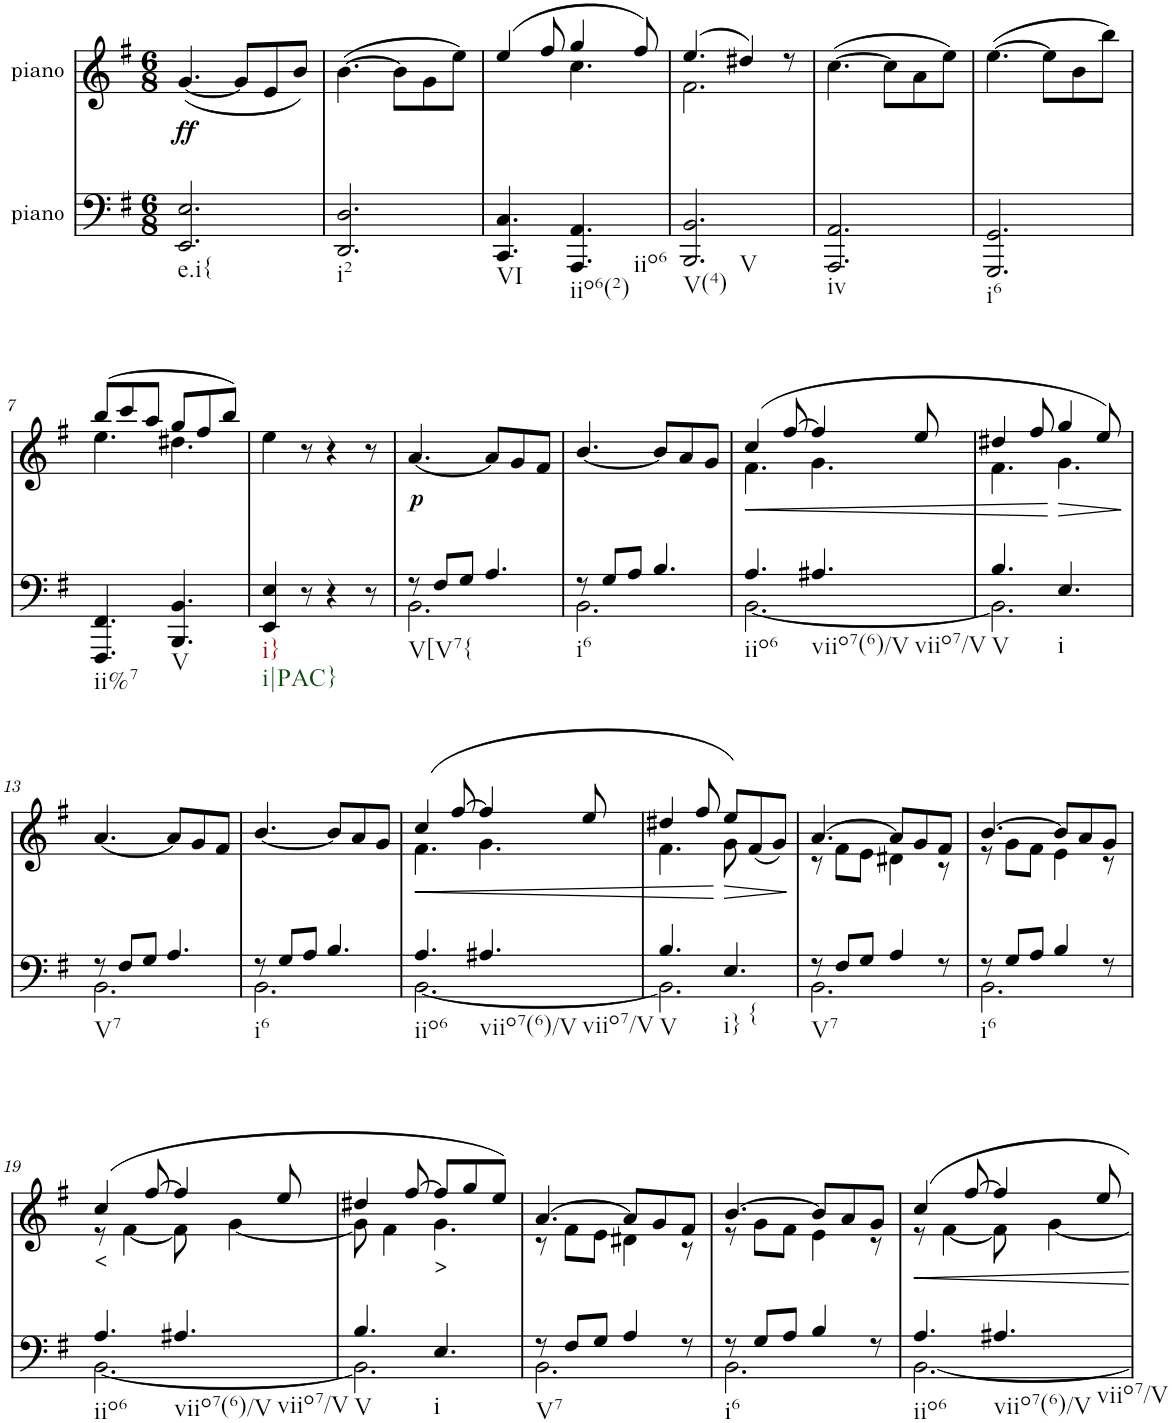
**kern	**kern	**text	**dynam
*part2	*part1	*part1	*part1
*staff2	*staff1	*staff1	*staff1
*I"piano	*I"piano	*	*
*I'Pno	*I'Pno	*	*
*clefF4	*clefG2	*	*
*k[f#]	*k[f#]	*	*
*e:	*e:	*	*
*M6/8	*M6/8	*	*
=1	=1	=1	=1
!LO:TX:b:t=e.i{	!	!	!
!	!	!LO:LY:b	!
2.EE/ 2.E/	([4.g/	.	.
.	8g/L]	.	.
.	8e/	.	.
.	8b/J)	.	.
=2	=2	=2	=2
!LO:TX:b:t=i2	!	!	!
2.DD/ 2.D/	([4.b\	.	.
.	8b\L]	.	.
.	8g\	.	.
.	8ee\J)	.	.
=3	=3	=3	=3
*	*^	*	*
!LO:TX:b:t=VI	!	!	!	!
4.CC/ 4.C/	(4ee/	4.ryy	.	.
.	8ff#/	.	.	.
!LO:TX:b:t=iio6(2)	!	!	!	!
!LO:TX:b:t=iio6	!	!	!	!
4.AAA/ 4.AA/	4gg/	4.cc\	.	.
.	8ff#/)	.	.	.
=4	=4	=4	=4	=4
!LO:TX:b:t=V(4)	!	!	!	!
!LO:TX:b:t=V	!	!	!	!
2.BBB/ 2.BB/	(4.ee/	2.f#\	.	.
.	4dd#X/)	.	.	.
.	8r	.	.	.
*	*v	*v	*	*
=5	=5	=5	=5
!LO:TX:b:t=iv	!	!	!
2.AAA/ 2.AA/	([4.cc\	.	.
.	8cc\L]	.	.
.	8a\	.	.
.	8ee\J)	.	.
=6	=6	=6	=6
!LO:TX:b:t=i6	!	!	!
2.GGG/ 2.GG/	([4.ee\	.	.
.	8ee\L]	.	.
.	8b\	.	.
.	8bb\J)	.	.
!!LO:LB:g=z
=7	=7	=7	=7
*	*^	*	*
!LO:TX:b:t=ii%7	!	!	!	!
4.FFF#/ 4.FF#/	(8bb/L	4.ee\	.	.
.	8ccc/	.	.	.
.	8aa/J	.	.	.
!LO:TX:b:t=V	!	!	!	!
4.BBB/ 4.BB/	8gg/L	4.dd#X\	.	.
.	8ff#/	.	.	.
.	8bb/J)	.	.	.
*	*v	*v	*	*
=8	=8	=8	=8
!LO:TX:b:t=i}	!	!	!
!LO:TX:b:t=i|PAC}	!	!	!
4EE/ 4E/	4ee\	.	.
8r	8r	.	.
4r	4r	.	.
8r	8r	.	.
=9	=9	=9	=9
*^	*	*	*
!LO:TX:b:t=V[V7{	!	!	!	!
!	!	!	!LO:LY:b	!
8r	2.BB\	[4.a/	.	.
8F#/L	.	.	.	.
8G/J	.	.	.	.
4.A/	.	8a/L]	.	.
.	.	8g/	.	.
.	.	8f#/J	.	.
=10	=10	=10	=10	=10
!LO:TX:b:t=i6	!	!	!	!
8r	2.BB\	[4.b/	.	.
8G/L	.	.	.	.
8A/J	.	.	.	.
4.B/	.	8b/L]	.	.
.	.	8a/	.	.
.	.	8g/J	.	.
=11	=11	=11	=11	=11
!LO:TX:b:t=iio6	!	!	!	!
!	!	!	!	!LO:HP:b
*	*	*^	*	*
4.A/	[2.BB\	(4cc/	4.f#\	.	<
.	.	[8ff#/	.	.	.
!LO:TX:b:t=viio7(6)/V	!	!	!	!	!
!LO:TX:b:t=viio7/V	!	!	!	!	!
4.A#X/	.	4ff#/]	4.g\	.	.
.	.	8ee/	.	.	.
=12	=12	=12	=12	=12	=12
!LO:TX:b:t=V	!	!	!	!	!
4.B/	2.BB\]	4dd#X/	4.f#\	.	.
.	.	8ff#/	.	.	.
!LO:TX:b:t=i	!	!	!	!	!
!	!	!	!	!	!LO:HP:n=1:b
4.E/	.	4gg/	4.g\	.	[ >
.	.	8ee/)	.	.	.
*v	*v	*	*	*	*
*	*v	*v	*	*
.	.	.	]
!!LO:LB:g=z
=13	=13	=13	=13
*^	*	*	*
!LO:TX:b:t=V7	!	!	!	!
8r	2.BB\	[4.a/	.	.
8F#/L	.	.	.	.
8G/J	.	.	.	.
4.A/	.	8a/L]	.	.
.	.	8g/	.	.
.	.	8f#/J	.	.
=14	=14	=14	=14	=14
!LO:TX:b:t=i6	!	!	!	!
8r	2.BB\	[4.b/	.	.
8G/L	.	.	.	.
8A/J	.	.	.	.
4.B/	.	8b/L]	.	.
.	.	8a/	.	.
.	.	8g/J	.	.
=15	=15	=15	=15	=15
!LO:TX:b:t=iio6	!	!	!	!
!	!	!	!	!LO:HP:b
*	*	*^	*	*
4.A/	[2.BB\	(4cc/	4.f#\	.	<
.	.	[8ff#/	.	.	.
!LO:TX:b:t=viio7(6)/V	!	!	!	!	!
!LO:TX:b:t=viio7/V	!	!	!	!	!
4.A#X/	.	4ff#/]	4.g\	.	.
.	.	8ee/	.	.	.
=16	=16	=16	=16	=16	=16
!LO:TX:b:t=V	!	!	!	!	!
4.B/	2.BB\]	4dd#X/	4.f#\	.	.
.	.	8ff#/	.	.	.
!LO:TX:b:t=i}	!	!	!	!	!
!LO:TX:b:t={	!	!	!	!	!
!	!	!	!	!	!LO:HP:n=1:b
4.E/	.	8ee/L)	8g\	.	[ >
.	.	(8f#/	4ryy	.	.
.	.	8g/J)	.	.	.
*v	*v	*	*	*	*
*	*v	*v	*	*
.	.	.	]
=17	=17	=17	=17
*^	*^	*	*
!LO:TX:b:t=V7	!	!	!	!	!
8r	2.BB\	[4.a/	8r	.	.
8F#/L	.	.	8f#\L	.	.
8G/J	.	.	8e\J	.	.
4A/	.	8a/L]	4d#X\	.	.
.	.	8g/	.	.	.
8r	.	8f#/J	8r	.	.
=18	=18	=18	=18	=18	=18
!LO:TX:b:t=i6	!	!	!	!	!
8r	2.BB\	[4.b/	8r	.	.
8G/L	.	.	8g\L	.	.
8A/J	.	.	8f#\J	.	.
4B/	.	8b/L]	4e\	.	.
.	.	8a/	.	.	.
8r	.	8g/J	8r	.	.
!!LO:LB:g=z	!!
=19	=19	=19	=19	=19	=19
!LO:TX:b:t=iio6	!	!	!	!	!
!	!	!	!	!LO:LY:b	!
4.A/	[2.BB\	(4cc/	8r	<	.
.	.	.	[4f#\	.	.
.	.	[8ff#/	.	.	.
!LO:TX:b:t=viio7(6)/V	!	!	!	!	!
!LO:TX:b:t=viio7/V	!	!	!	!	!
4.A#X/	.	4ff#/]	8f#\]	.	.
.	.	.	[4g\	.	.
.	.	8ee/	.	.	.
=20	=20	=20	=20	=20	=20
!LO:TX:b:t=V	!	!	!	!	!
4.B/	2.BB\]	4dd#X/	8g\]	.	.
.	.	.	4f#\	.	.
.	.	[8ff#/	.	.	.
!LO:TX:b:t=i	!	!	!	!	!
!	!	!	!	!LO:LY:b	!
4.E/	.	8ff#/L]	4.g\	>	.
.	.	8gg/	.	.	.
.	.	8ee/J)	.	.	.
=21	=21	=21	=21	=21	=21
!LO:TX:b:t=V7	!	!	!	!	!
8r	2.BB\	[4.a/	8r	.	.
8F#/L	.	.	8f#\L	.	.
8G/J	.	.	8e\J	.	.
4A/	.	8a/L]	4d#X\	.	.
.	.	8g/	.	.	.
8r	.	8f#/J	8r	.	.
=22	=22	=22	=22	=22	=22
!LO:TX:b:t=i6	!	!	!	!	!
8r	2.BB\	[4.b/	8r	.	.
8G/L	.	.	8g\L	.	.
8A/J	.	.	8f#\J	.	.
4B/	.	8b/L]	4e\	.	.
.	.	8a/	.	.	.
8r	.	8g/J	8r	.	.
=23	=23	=23	=23	=23	=23
!LO:TX:b:t=iio6	!	!	!	!	!
4.A/	[2.BB\	4cc/	8r	.	.
.	.	.	[4f#\	.	.
.	.	[8ff#/	.	.	.
!LO:TX:b:t=viio7(6)/V	!	!	!	!	!
!LO:TX:b:t=viio7/V	!	!	!	!	!
4.A#X/	.	4ff#/]	8f#\]	.	.
.	.	.	[4g\	.	.
.	.	8ee/	.	.	.
*v	*v	*	*	*	*
*	*v	*v	*	*
=	=	=	=
*-	*-	*-	*-
